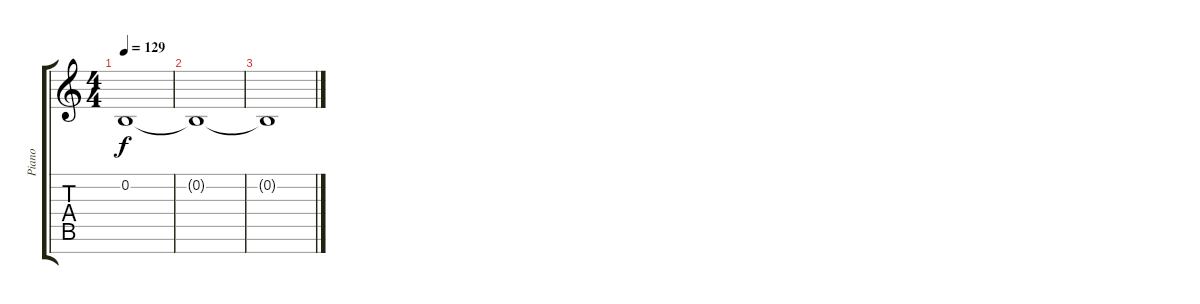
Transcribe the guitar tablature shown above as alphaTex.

\track ("Piano" "Piano") {instrument acousticgrandpiano bank 2}
\staff {score tabs}
\tuning (E4 B3 G3 D3 A2 E2 B1) {hide}
\ts (4 4)
\tempo 129
\clef g2
\ks c
0.2{t}.1{dy f} |
0.2{t}.1 |
0.2{t}.1
